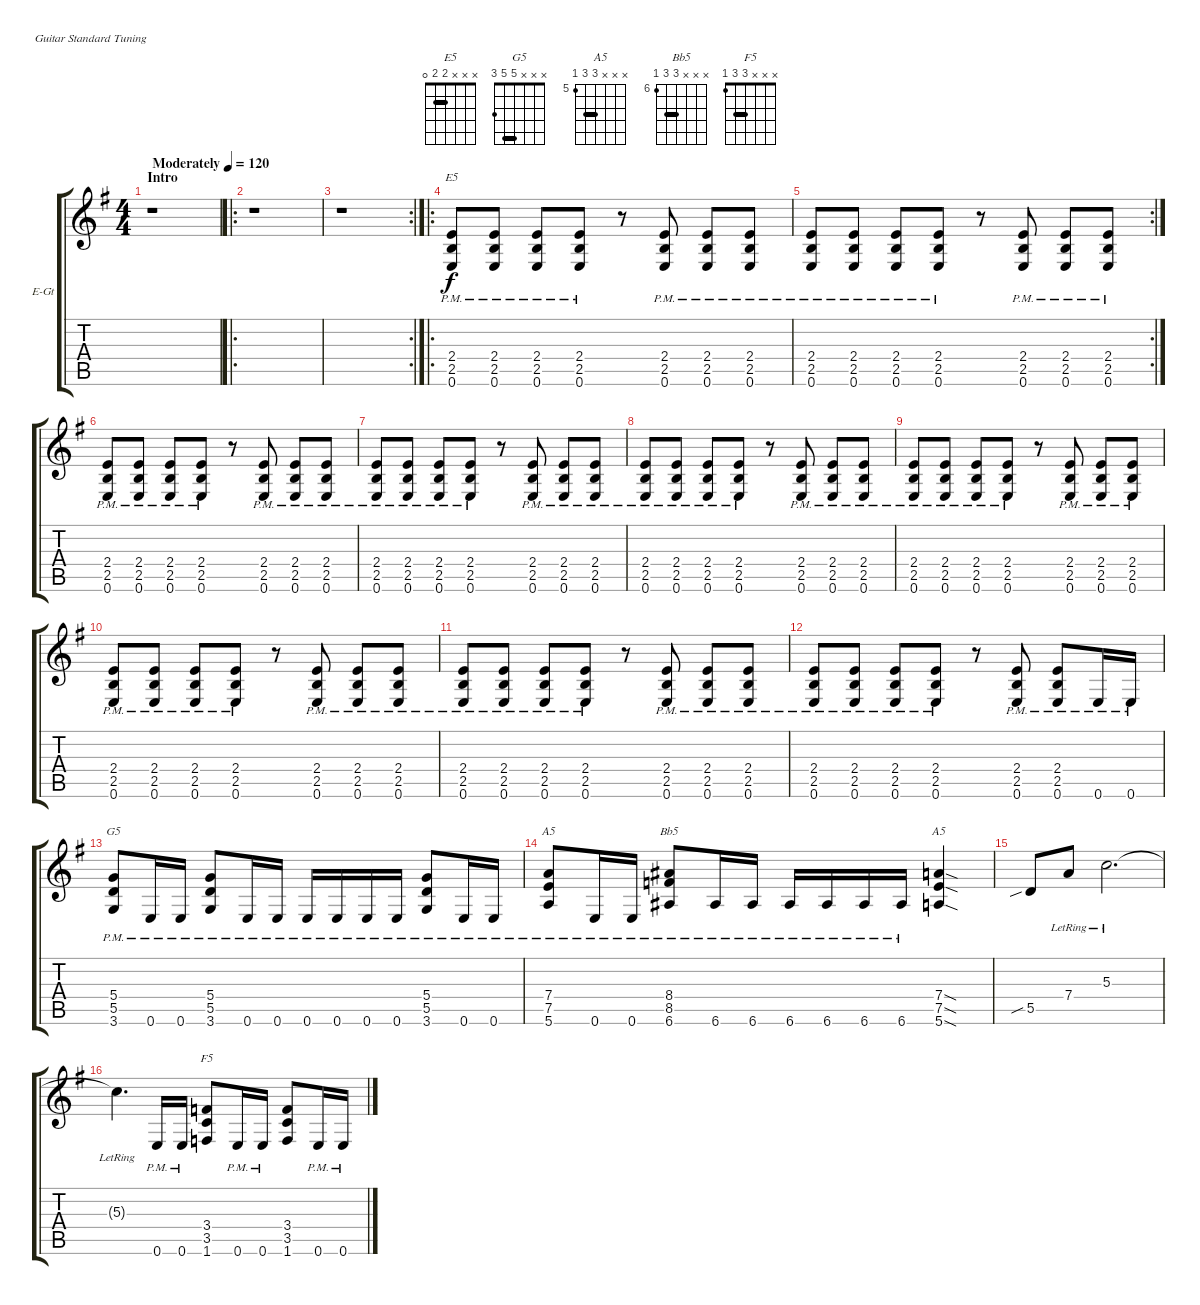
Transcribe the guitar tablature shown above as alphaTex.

\defaultSystemsLayout 4
\bracketExtendMode groupsimilarinstruments
\firstSystemTrackNameOrientation horizontal
\otherSystemsTrackNameOrientation horizontal
\track ("Guitar 4" "E-Gt") {instrument distortionguitar}
\staff {score tabs}
\tuning (E4 B3 G3 D3 A2 E2)
\chord ("E5" x x x 2 2 0) {barre 2}
\chord ("G5" x x x 5 5 3) {barre 5}
\chord ("A5" x x x 7 7 5) {firstfret 5 barre 7}
\chord ("Bb5" x x x 8 8 6) {firstfret 6 barre 8}
\chord ("F5" x x x 3 3 1) {barre 3}
\ts (4 4)
\section ("" "Intro")
\tempo (120 "Moderately")
\clef g2
\scale
0.477941
\ks g
r.1{dy f instrument distortionguitar} |
\ro
\scale
0.272059 r.1 |
\rc 2
\scale
0.25 r.1 |
\ro
(0.6{pm} 2.5{pm} 2.4{pm}).8{ch "E5"} (0.6{pm} 2.5{pm} 2.4{pm}).8 (0.6{pm} 2.5{pm} 2.4{pm}).8 (0.6{pm} 2.5{pm} 2.4{pm}).8 r.8 (0.6{pm} 2.5{pm} 2.4{pm}).8 (0.6{pm} 2.5{pm} 2.4{pm}).8 (0.6{pm} 2.5{pm} 2.4{pm}).8 |
\rc 2
(0.6{pm} 2.5{pm} 2.4{pm}).8 (0.6{pm} 2.5{pm} 2.4{pm}).8 (0.6{pm} 2.5{pm} 2.4{pm}).8 (0.6{pm} 2.5{pm} 2.4{pm}).8 r.8 (0.6{pm} 2.5{pm} 2.4{pm}).8 (0.6{pm} 2.5{pm} 2.4{pm}).8 (0.6{pm} 2.5{pm} 2.4{pm}).8 |
(0.6{pm} 2.5{pm} 2.4{pm}).8 (0.6{pm} 2.5{pm} 2.4{pm}).8 (0.6{pm} 2.5{pm} 2.4{pm}).8 (0.6{pm} 2.5{pm} 2.4{pm}).8 r.8 (0.6{pm} 2.5{pm} 2.4{pm}).8 (0.6{pm} 2.5{pm} 2.4{pm}).8 (0.6{pm} 2.5{pm} 2.4{pm}).8 |
(0.6{pm} 2.5{pm} 2.4{pm}).8 (0.6{pm} 2.5{pm} 2.4{pm}).8 (0.6{pm} 2.5{pm} 2.4{pm}).8 (0.6{pm} 2.5{pm} 2.4{pm}).8 r.8 (0.6{pm} 2.5{pm} 2.4{pm}).8 (0.6{pm} 2.5{pm} 2.4{pm}).8 (0.6{pm} 2.5{pm} 2.4{pm}).8 |
(0.6{pm} 2.5{pm} 2.4{pm}).8 (0.6{pm} 2.5{pm} 2.4{pm}).8 (0.6{pm} 2.5{pm} 2.4{pm}).8 (0.6{pm} 2.5{pm} 2.4{pm}).8 r.8 (0.6{pm} 2.5{pm} 2.4{pm}).8 (0.6{pm} 2.5{pm} 2.4{pm}).8 (0.6{pm} 2.5{pm} 2.4{pm}).8 |
(0.6{pm} 2.5{pm} 2.4{pm}).8 (0.6{pm} 2.5{pm} 2.4{pm}).8 (0.6{pm} 2.5{pm} 2.4{pm}).8 (0.6{pm} 2.5{pm} 2.4{pm}).8 r.8 (0.6{pm} 2.5{pm} 2.4{pm}).8 (0.6{pm} 2.5{pm} 2.4{pm}).8 (0.6{pm} 2.5{pm} 2.4{pm}).8 |
(0.6{pm} 2.5{pm} 2.4{pm}).8 (0.6{pm} 2.5{pm} 2.4{pm}).8 (0.6{pm} 2.5{pm} 2.4{pm}).8 (0.6{pm} 2.5{pm} 2.4{pm}).8 r.8 (0.6{pm} 2.5{pm} 2.4{pm}).8 (0.6{pm} 2.5{pm} 2.4{pm}).8 (0.6{pm} 2.5{pm} 2.4{pm}).8 |
(0.6{pm} 2.5{pm} 2.4{pm}).8 (0.6{pm} 2.5{pm} 2.4{pm}).8 (0.6{pm} 2.5{pm} 2.4{pm}).8 (0.6{pm} 2.5{pm} 2.4{pm}).8 r.8 (0.6{pm} 2.5{pm} 2.4{pm}).8 (0.6{pm} 2.5{pm} 2.4{pm}).8 (0.6{pm} 2.5{pm} 2.4{pm}).8 |
(0.6{pm} 2.5{pm} 2.4{pm}).8 (0.6{pm} 2.5{pm} 2.4{pm}).8 (0.6{pm} 2.5{pm} 2.4{pm}).8 (0.6{pm} 2.5{pm} 2.4{pm}).8 r.8 (0.6{pm} 2.5{pm} 2.4{pm}).8 (0.6{pm} 2.5{pm} 2.4{pm}).8 0.6{pm}.16 0.6{pm}.16 |
(3.6{pm} 5.5{pm} 5.4{pm}).8{ch "G5"} 0.6{pm}.16 0.6{pm}.16 (3.6{pm} 5.5{pm} 5.4{pm}).8 0.6{pm}.16 0.6{pm}.16 0.6{pm}.16 0.6{pm}.16 0.6{pm}.16 0.6{pm}.16 (3.6{pm} 5.5{pm} 5.4{pm}).8 0.6{pm}.16 0.6{pm}.16 |
(5.6{pm} 7.5{pm} 7.4{pm}).8{ch "A5"} 0.6{pm}.16 0.6{pm}.16 (6.6{pm} 8.5{pm} 8.4{pm}).8{ch "Bb5"} 6.6{pm}.16 6.6{pm}.16 6.6{pm}.16 6.6{pm}.16 6.6{pm}.16 6.6{pm}.16 (5.6{sod} 7.5{sod} 7.4{sod}).4{ch "A5"} |
5.5{sib}.8 7.4{lr}.8 5.3{lr}.2{d} |
5.3{lr t}.4{d} 0.6{pm}.16 0.6{pm}.16 (1.6 3.5 3.4).8{ch "F5"} 0.6{pm}.16 0.6{pm}.16 (1.6 3.5 3.4).8 0.6{pm}.16 0.6{pm}.16
